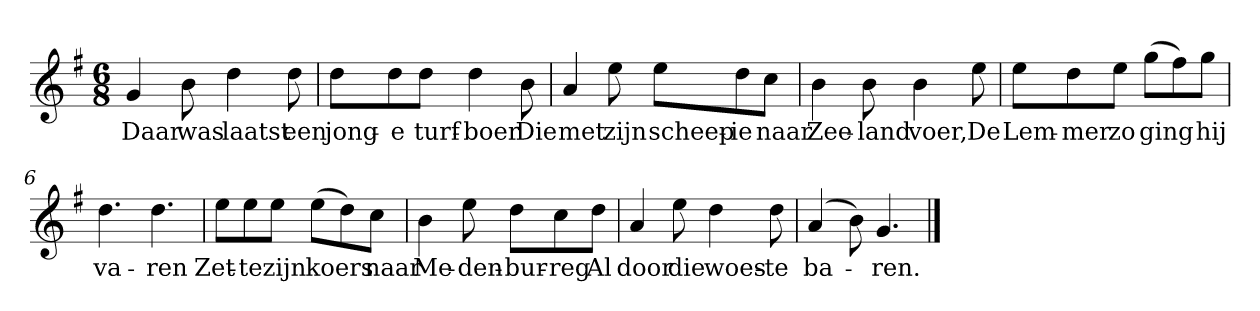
**kern	**text
*part1	*part1
*staff1	*staff1
*clefG2	*
*k[f#]	*
*G:	*
*M6/8	*
*MM120	*
=1	=1
4g	Daar
8b	was
4dd	laatst
8dd	een
=2	=2
8dd\L	jong-
8dd\	-e
8dd\J	turf-
4dd	-boer
8b	Die
=3	=3
4a	met
8ee	zijn
8ee\L	scheep-
8dd\	-ie
8cc\J	naar
=4	=4
4b	Zee-
8b	-land
4b	voer,
8ee	De
=5	=5
8ee\L	Lem-
8dd\	-mer
8ee\J	zo
(8gg\L	ging
8ff#\)	.
8gg\J	hij
=6	=6
4.dd	va-
4.dd	-ren
=7	=7
8ee\L	Zet-
8ee\	-te
8ee\J	zijn
(8ee\L	koers
8dd\)	.
8cc\J	naar
=8	=8
4b	Me-
8ee	-den-
8dd\L	-bur-
8cc\	-reg
8dd\J	Al
=9	=9
4a	door
8ee	die
4dd	woes-
8dd	-te
=10	=10
(4a	ba-
8b)	.
4.g	-ren.
==	==
*-	*-
